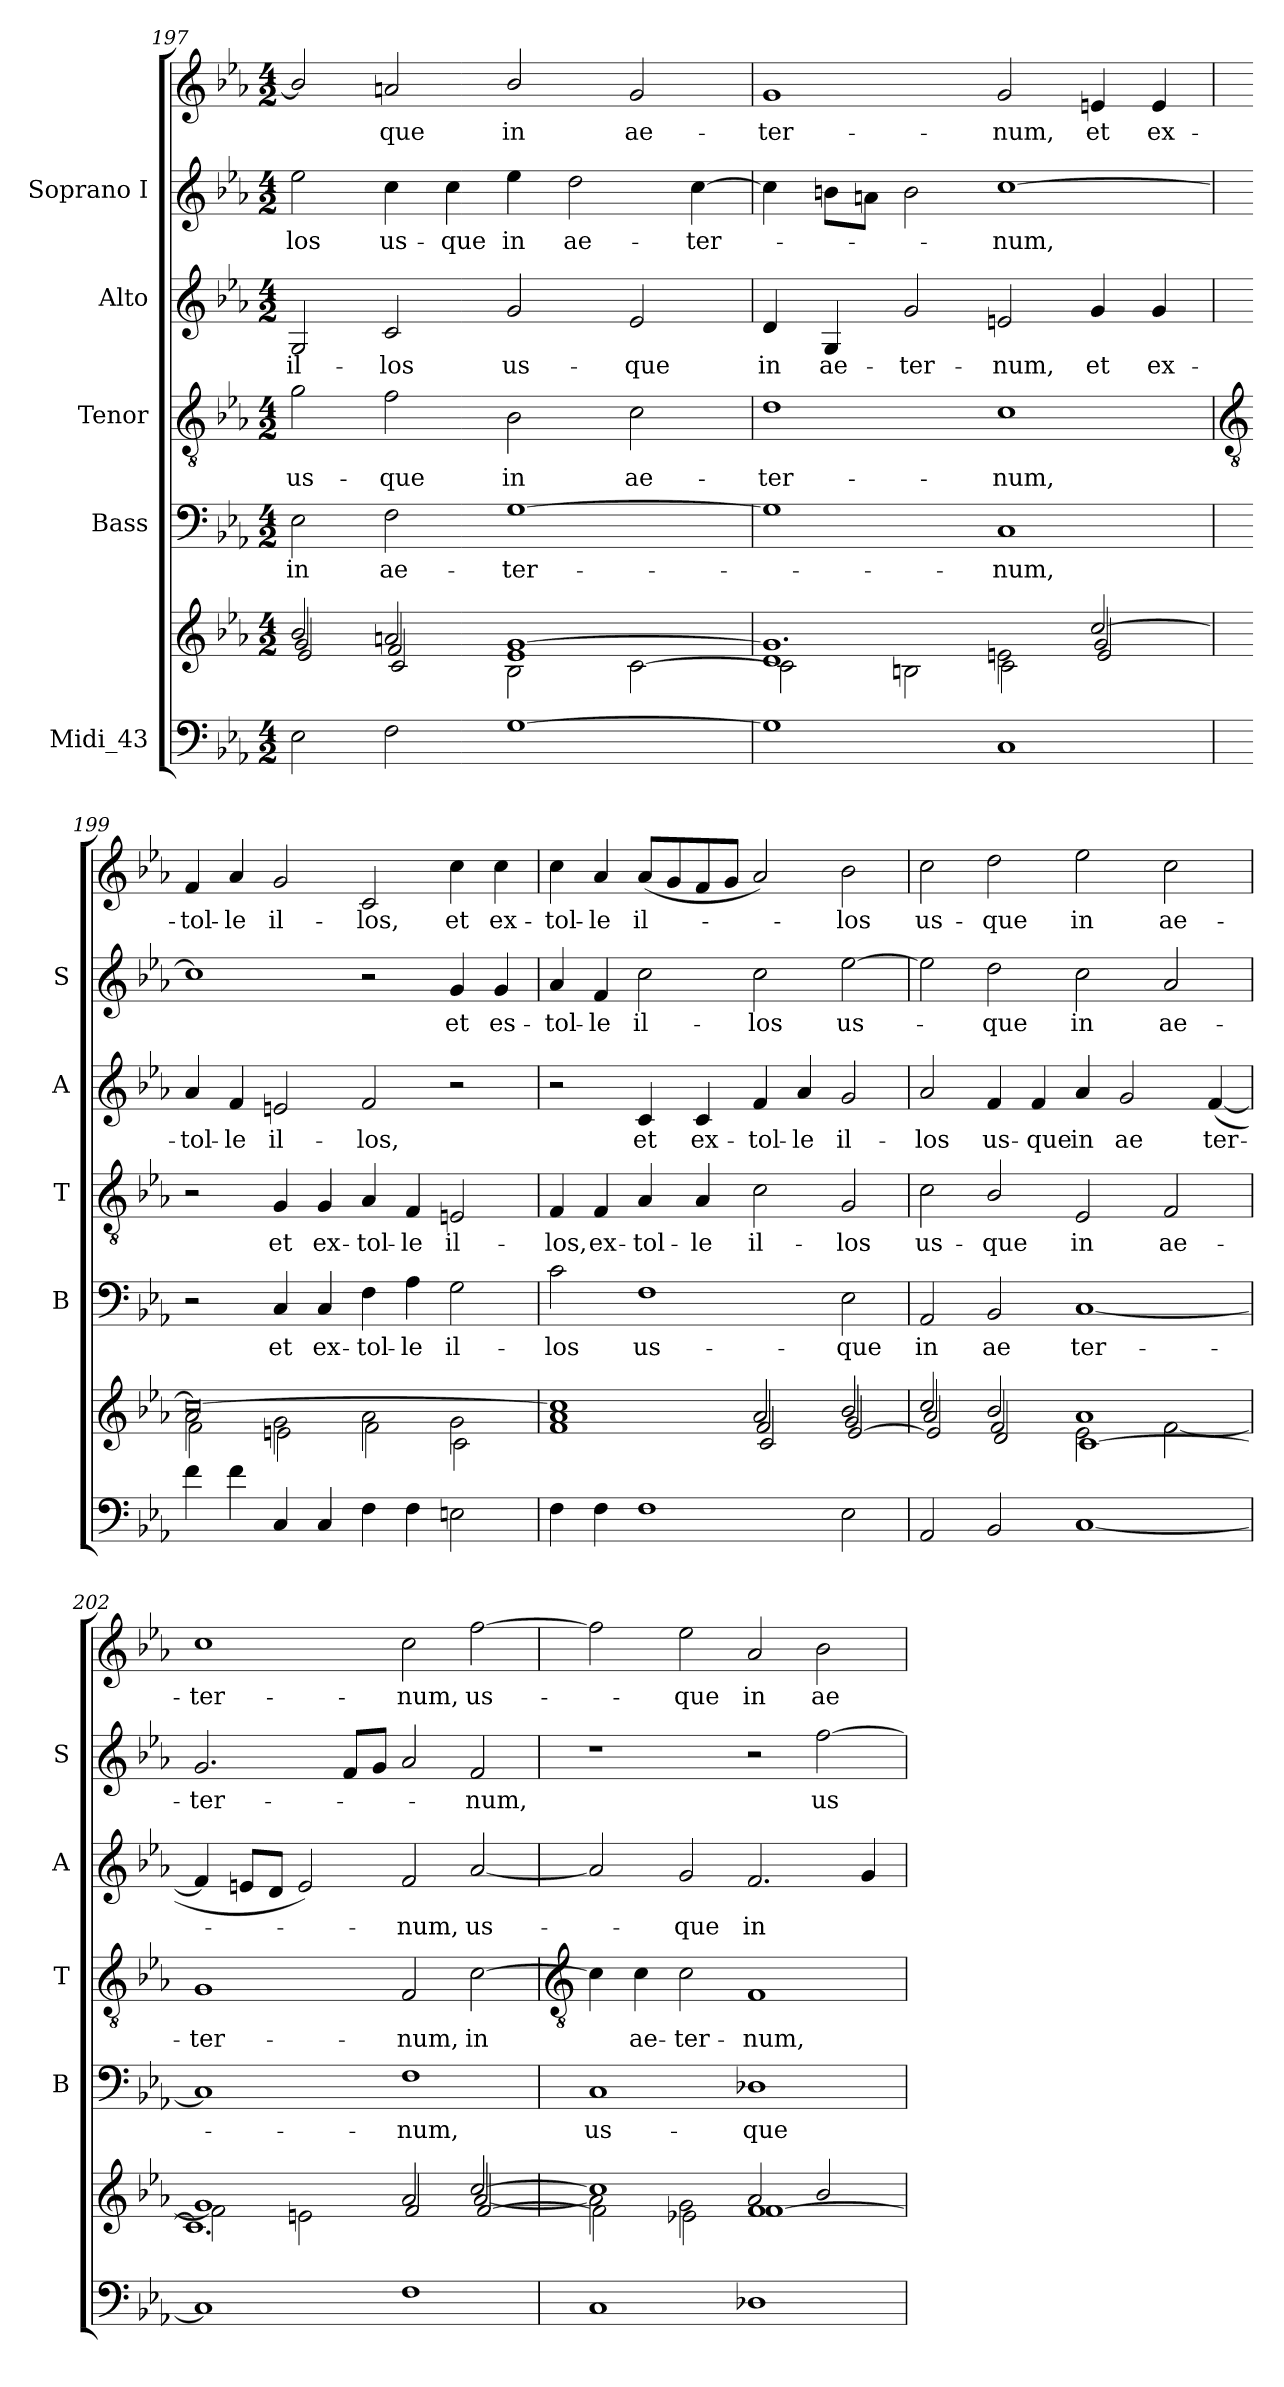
**kern	**kern	**kern	**text	**kern	**text	**kern	**text	**kern	**text	**kern	**text
*part5	*part5	*part4	*part4	*part3	*part3	*part2	*part2	*part1	*part1	*part1	*part1
*staff7	*staff6	*staff5	*staff5	*staff4	*staff4	*staff3	*staff3	*staff2	*staff2	*staff1	*staff1
*I"Midi_43	*	*I"Bass	*	*I"Tenor	*	*I"Alto	*	*I"Soprano I	*	*	*
*	*	*I'B	*	*I'T	*	*I'A	*	*I'S	*	*	*
*clefF4	*clefG2	*clefF4	*	*clefGv2	*	*clefG2	*	*clefG2	*	*clefG2	*
*k[b-e-a-]	*k[b-e-a-]	*k[b-e-a-]	*	*k[b-e-a-]	*	*k[b-e-a-]	*	*k[b-e-a-]	*	*k[b-e-a-]	*
*E-:	*E-:	*E-:	*	*E-:	*	*E-:	*	*E-:	*	*E-:	*
*M4/2	*M4/2	*M4/2	*	*M4/2	*	*M4/2	*	*M4/2	*	*M4/2	*
=197	=197	=197	=197	=197	=197	=197	=197	=197	=197	=197	=197
*	*^	*	*	*	*	*	*	*	*	*	*
*	*	*^	*	*	*	*	*	*	*	*	*	*
!	!	!	!	!	!LO:LY:b	!	!LO:LY:b	!	!LO:LY:b	!	!LO:LY:b	!	!
2E-	2b-/	2g/	2e-/	2E-	in	2g	us-	2G	il-	2ee-	-los	2b-/]	.
!	!	!	!	!	!LO:LY:b	!	!LO:LY:b	!	!LO:LY:b	!	!LO:LY:b	!	!LO:LY:b
2F	2an/	2f/	2c/	2F	ae-	2f	-que	2c	-los	4cc	us-	2an	-que
!	!	!	!	!	!	!	!	!	!	!	!LO:LY:b	!	!
.	.	.	.	.	.	.	.	.	.	4cc	-que	.	.
!	!	!	!	!	!LO:LY:b	!	!LO:LY:b	!	!LO:LY:b	!	!LO:LY:b	!	!LO:LY:b
[1G	[1g/	1e-\	2B-\	[1G	-ter-	2B-	in	2g	us-	4ee-	in	2b-/	in
!	!	!	!	!	!	!	!	!	!	!	!LO:LY:b	!	!
.	.	.	.	.	.	.	.	.	.	2dd	ae-	.	.
!	!	!	!	!	!	!	!LO:LY:b	!	!LO:LY:b	!	!	!	!LO:LY:b
.	.	.	[2c\	.	.	2c	ae-	2e-	-que	.	.	2g	ae-
!	!	!	!	!	!	!	!	!	!	!	!LO:LY:b	!	!
.	.	.	.	.	.	.	.	.	.	[4cc	-ter-	.	.
=198	=198	=198	=198	=198	=198	=198	=198	=198	=198	=198	=198	=198	=198
!	!	!	!	!	!	!	!LO:LY:b	!	!LO:LY:b	!	!	!	!LO:LY:b
1G]	1.g/]	1d\	2c\]	1G]	.	1d	-ter-	4d	in	4cc\]	.	1g	ter-
!	!	!	!	!	!	!	!	!	!LO:LY:b	!	!	!	!
.	.	.	.	.	.	.	.	4G	ae-	8bn\L	.	.	.
.	.	.	.	.	.	.	.	.	.	8an\J	.	.	.
!	!	!	!	!	!	!	!	!	!LO:LY:b	!	!	!	!
.	.	.	2Bn\	.	.	.	.	2g	-ter-	2b	.	.	.
!	!	!	!	!	!LO:LY:b	!	!LO:LY:b	!	!LO:LY:b	!	!LO:LY:b	!	!LO:LY:b
1C	.	2en\	2c\	1C	num,	1c	-num,	2en	-num,	[1cc	-num,	2g	-num,
!	!	!	!	!	!	!	!	!	!LO:LY:b	!	!	!	!LO:LY:b
.	[2cc/	2g/	2e/	.	.	.	.	4g	et	.	.	4en	et
!	!	!	!	!	!	!	!	!	!LO:LY:b	!	!	!	!LO:LY:b
.	.	.	.	.	.	.	.	4g	ex-	.	.	4e	ex-
!!LO:LB:g=z
=199	=199	=199	=199	=199	=199	=199	=199	=199	=199	=199	=199	=199	=199
*	*	*	*	*	*	*clefGv2	*	*	*	*	*	*	*
!	!	!	!	!	!	!	!	!	!LO:LY:b	!	!	!	!LO:LY:b
4f	0cc/_	2a-\	2f\	2r	.	2r	.	4a-/	-tol-	1cc]	.	4f	tol-
!	!	!	!	!	!	!	!	!	!LO:LY:b	!	!	!	!LO:LY:b
4f	.	.	.	.	.	.	.	4f	-le	.	.	4a-/	-le
!	!	!	!	!	!LO:LY:b	!	!LO:LY:b	!	!LO:LY:b	!	!	!	!LO:LY:b
4C	.	2g\	2en\	4C	et	4G	et	2en	il-	.	.	2g	il-
!	!	!	!	!	!LO:LY:b	!	!LO:LY:b	!	!	!	!	!	!
4C	.	.	.	4C	ex-	4G	ex-	.	.	.	.	.	.
!	!	!	!	!	!LO:LY:b	!	!LO:LY:b	!	!LO:LY:b	!	!	!	!LO:LY:b
4F	.	2a-\	2f\	4F	-tol-	4A-/	-tol-	2f	-los,	2r	.	2c	-los,
!	!	!	!	!	!LO:LY:b	!	!LO:LY:b	!	!	!	!	!	!
4F	.	.	.	4A-	-le	4F	-le	.	.	.	.	.	.
!	!	!	!	!	!LO:LY:b	!	!LO:LY:b	!	!	!	!LO:LY:b	!	!LO:LY:b
2En	.	2g\	2c\	2G	il-	2En	il-	2r	.	4g	-et	4cc	et
!	!	!	!	!	!	!	!	!	!	!	!LO:LY:b	!	!LO:LY:b
.	.	.	.	.	.	.	.	.	.	4g	es-	4cc	ex-
=200	=200	=200	=200	=200	=200	=200	=200	=200	=200	=200	=200	=200	=200
!	!	!	!	!	!LO:LY:b	!	!LO:LY:b	!	!	!	!LO:LY:b	!	!LO:LY:b
4F	1cc/]	1a-\	1f\	2c	-los	4F	-los,	2r	.	4a-/	tol-	4cc	-tol-
!	!	!	!	!	!	!	!LO:LY:b	!	!	!	!LO:LY:b	!	!LO:LY:b
4F	.	.	.	.	.	4F	ex-	.	.	4f	-le	4a-/	-le
!	!	!	!	!	!LO:LY:b	!	!LO:LY:b	!	!LO:LY:b	!	!LO:LY:b	!	!LO:LY:b
1F	.	.	.	1F	us-	4A-	-tol-	4c	et	2cc	il-	(<8a-L	il-
.	.	.	.	.	.	.	.	.	.	.	.	8g	.
!	!	!	!	!	!	!	!LO:LY:b	!	!LO:LY:b	!	!	!	!
.	.	.	.	.	.	4A-	-le	4c	ex-	.	.	8f	.
.	.	.	.	.	.	.	.	.	.	.	.	8gJ	.
!	!	!	!	!	!	!	!LO:LY:b	!	!LO:LY:b	!	!LO:LY:b	!	!
.	2a-/	2f/	2c/	.	.	2c	il-	4f	-tol-	2cc	-los	2a-)	.
!	!	!	!	!	!	!	!	!	!LO:LY:b	!	!	!	!
.	.	.	.	.	.	.	.	4a-/	-le	.	.	.	.
!	!	!	!	!	!LO:LY:b	!	!LO:LY:b	!	!LO:LY:b	!	!LO:LY:b	!	!LO:LY:b
2E-	2b-/	2g/	[2e-/	2E-	-que	2G	-los	2g	il-	[2ee-	us-	2b-	los
=201	=201	=201	=201	=201	=201	=201	=201	=201	=201	=201	=201	=201	=201
!	!	!	!	!	!LO:LY:b	!	!LO:LY:b	!	!LO:LY:b	!	!	!	!LO:LY:b
2AA-	2cc/	2a-/	2e-/]	2AA-	in	2c	us-	2a-/	-los	2ee-]	.	2cc	us-
!	!	!	!	!	!LO:LY:b	!	!LO:LY:b	!	!LO:LY:b	!	!LO:LY:b	!	!LO:LY:b
2BB-	2b-/	2f/	2d/	2BB-	ae	2B-/	-que	4f	us-	2dd	-que	2dd	-que
!	!	!	!	!	!	!	!	!	!LO:LY:b	!	!	!	!
.	.	.	.	.	.	.	.	4f	-que	.	.	.	.
!	!	!	!	!	!LO:LY:b	!	!LO:LY:b	!	!LO:LY:b	!	!LO:LY:b	!	!LO:LY:b
[1C	1a-/	2e-\	[1c\	[1C	ter-	2E-	in	4a-/	in	2cc	in	2ee-	in
!	!	!	!	!	!	!	!	!	!LO:LY:b	!	!	!	!
.	.	.	.	.	.	.	.	2g	ae	.	.	.	.
!	!	!	!	!	!	!	!LO:LY:b	!	!	!	!LO:LY:b	!	!LO:LY:b
.	.	[2f\	.	.	.	2F	ae-	.	.	2a-/	ae-	2cc	ae-
!	!	!	!	!	!	!	!	!	!LO:LY:b	!	!	!	!
.	.	.	.	.	.	.	.	(<[4f	ter-	.	.	.	.
=202	=202	=202	=202	=202	=202	=202	=202	=202	=202	=202	=202	=202	=202
!	!	!	!	!	!	!	!LO:LY:b	!	!	!	!LO:LY:b	!	!LO:LY:b
1C]	1g/	2f\]	1.c\]	1C]	.	1G	-ter-	4f]	.	2.g	ter-	1cc	-ter-
.	.	.	.	.	.	.	.	8enL	.	.	.	.	.
.	.	.	.	.	.	.	.	8dJ	.	.	.	.	.
.	.	2en\	.	.	.	.	.	2e)	.	.	.	.	.
.	.	.	.	.	.	.	.	.	.	8fL	.	.	.
.	.	.	.	.	.	.	.	.	.	8gJ	.	.	.
!	!	!	!	!	!LO:LY:b	!	!LO:LY:b	!	!LO:LY:b	!	!	!	!LO:LY:b
1F	2a-/	2f/	.	1F	num,	2F	-num,	2f	num,	2a-/	.	2cc	-num,
!	!	!	!	!	!	!	!LO:LY:b	!	!LO:LY:b	!	!LO:LY:b	!	!LO:LY:b
.	[2cc/	[2a-/	[2f/	.	.	[2c	in	[2a-/	us-	2f	num,	[2ff	us-
!!LO:LB:g=z
=203	=203	=203	=203	=203	=203	=203	=203	=203	=203	=203	=203	=203	=203
*	*	*	*	*	*	*clefGv2	*	*	*	*	*	*	*
!	!	!	!	!	!LO:LY:b	!	!	!	!	!	!	!	!
1C	1cc/]	2a-\]	2f\]	1C	us-	4c]	.	2a-/]	.	1r	.	2ff]	.
!	!	!	!	!	!	!	!LO:LY:b	!	!	!	!	!	!
.	.	.	.	.	.	4c	ae-	.	.	.	.	.	.
!	!	!	!	!	!	!	!LO:LY:b	!	!LO:LY:b	!	!	!	!LO:LY:b
.	.	2g\	2e-X\	.	.	2c	-ter-	2g	que	.	.	2ee-	que
!	!	!	!	!	!LO:LY:b	!	!LO:LY:b	!	!LO:LY:b	!	!	!	!LO:LY:b
1D-X	2a-/	1f\	[1f\	1D-X	-que	1F	-num,	2.f	in	2r	.	2a-	in
!	!	!	!	!	!	!	!	!	!	!	!LO:LY:b	!	!LO:LY:b
.	2b-/	.	.	.	.	.	.	.	.	[2ff	-us-	2b-	ae-
.	.	.	.	.	.	.	.	4g	.	.	.	.	.
*	*v	*v	*v	*	*	*	*	*	*	*	*	*	*
=	=	=	=	=	=	=	=	=	=	=	=
*-	*-	*-	*-	*-	*-	*-	*-	*-	*-	*-	*-
